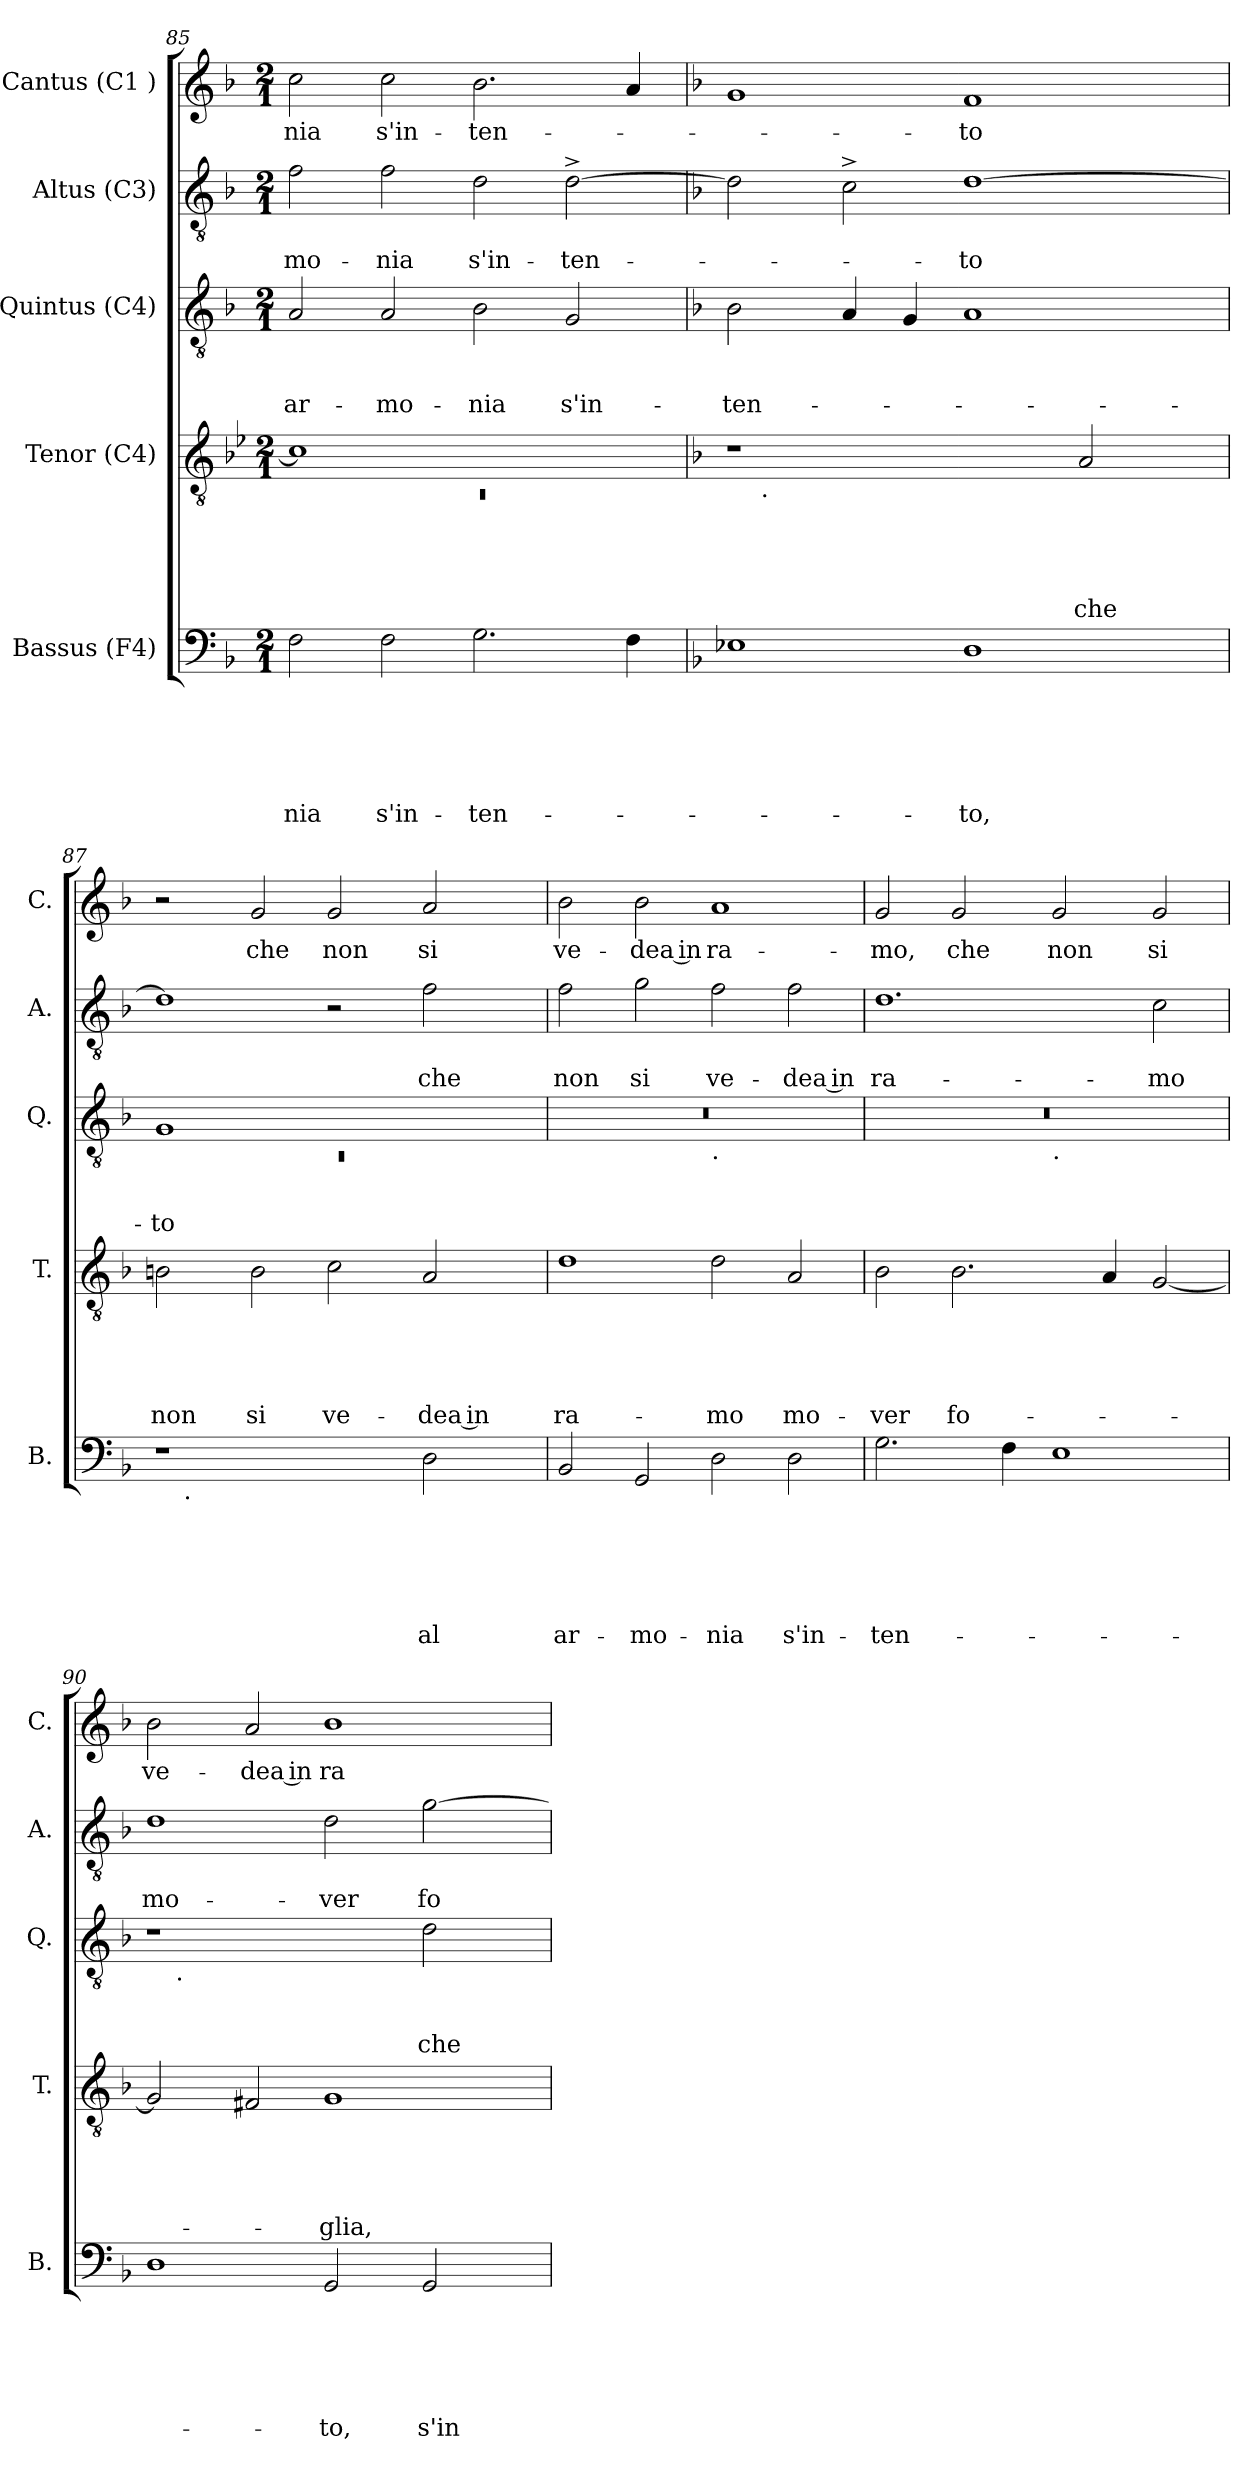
**kern	**text	**text	**text	**text	**text	**text	**kern	**text	**text	**text	**text	**text	**kern	**text	**text	**text	**kern	**text	**text	**kern	**text
*part5	*part5	*part5	*part5	*part5	*part5	*part5	*part4	*part4	*part4	*part4	*part4	*part4	*part3	*part3	*part3	*part3	*part2	*part2	*part2	*part1	*part1
*staff5	*staff5	*staff5	*staff5	*staff5	*staff5	*staff5	*staff4	*staff4	*staff4	*staff4	*staff4	*staff4	*staff3	*staff3	*staff3	*staff3	*staff2	*staff2	*staff2	*staff1	*staff1
*I"Bassus (F4)	*	*	*	*	*	*	*I"Tenor (C4)	*	*	*	*	*	*I"Quintus (C4)	*	*	*	*I"Altus (C3)	*	*	*I"Cantus (C1 )	*
*I'B.	*	*	*	*	*	*	*I'T.	*	*	*	*	*	*I'Q.	*	*	*	*I'A.	*	*	*I'C.	*
*clefF4	*	*	*	*	*	*	*clefGv2	*	*	*	*	*	*clefGv2	*	*	*	*clefGv2	*	*	*clefG2	*
*k[b-]	*	*	*	*	*	*	*k[b-e-]	*	*	*	*	*	*k[b-]	*	*	*	*k[b-]	*	*	*k[b-]	*
*F:	*	*	*	*	*	*	*B-:	*	*	*	*	*	*F:	*	*	*	*F:	*	*	*F:	*
*M2/1	*	*	*	*	*	*	*M2/1	*	*	*	*	*	*M2/1	*	*	*	*M2/1	*	*	*M2/1	*
=85	=85	=85	=85	=85	=85	=85	=85	=85	=85	=85	=85	=85	=85	=85	=85	=85	=85	=85	=85	=85	=85
*	*	*	*	*	*	*	*^	*	*	*	*	*	*	*	*	*	*	*	*	*	*
!	!	!	!	!	!	!LO:LY:b	!	!LO:N:vis=1	!	!	!	!	!	!	!	!	!LO:LY:b	!	!	!LO:LY:b	!	!LO:LY:b
2F\	.	.	.	.	.	-nia	1c]	0rC	.	.	.	.	.	2A/	.	.	ar-	2f\	.	-mo-	2cc\	-nia
!	!	!	!	!	!	!LO:LY:b	!	!	!	!	!	!	!	!	!	!	!LO:LY:b	!	!	!LO:LY:b	!	!LO:LY:b
2F\	.	.	.	.	.	s'in-	.	.	.	.	.	.	.	2A/	.	.	-mo-	2f\	.	-nia	2cc\	s'in-
!	!	!	!	!	!	!LO:LY:b	!	!	!	!	!	!	!	!	!	!	!LO:LY:b	!	!	!LO:LY:b	!	!LO:LY:b
2.G\	.	.	.	.	.	-ten-	1ryy	.	.	.	.	.	.	2B-\	.	.	-nia	2d\	.	s'in-	2.b-\	-ten-
!	!	!	!	!	!	!	!	!	!	!	!	!	!	!	!	!	!LO:LY:b	!	!	!LO:LY:b	!	!
.	.	.	.	.	.	.	.	.	.	.	.	.	.	2G/	.	.	s'in-	[<2d^>\	.	-ten-	.	.
4F\	.	.	.	.	.	.	.	.	.	.	.	.	.	.	.	.	.	.	.	.	4a/	.
!!LO:LB:g=z
=86	=86	=86	=86	=86	=86	=86	=86	=86	=86	=86	=86	=86	=86	=86	=86	=86	=86	=86	=86	=86	=86	=86
*	*	*	*	*	*	*	*k[b-]	*	*	*	*	*	*	*	*	*	*	*	*	*	*	*
*	*	*	*	*	*	*	*F:	*	*	*	*	*	*	*	*	*	*	*	*	*	*	*
!	!	!	!	!	!	!	!	!	!	!	!	!	!	!	!	!	!LO:LY:b	!	!	!	!	!
1E-X	.	.	.	.	.	.	1r	16.ryy	.	.	.	.	.	2B-\	.	.	-ten-	2d\]	.	.	1g	.
!	!	!	!	!	!	!	!	!LO:TX:b:t=.	!	!	!	!	!	!	!	!	!	!	!	!	!	!
.	.	.	.	.	.	.	.	1ryy	.	.	.	.	.	.	.	.	.	.	.	.	.	.
.	.	.	.	.	.	.	.	.	.	.	.	.	.	4A/	.	.	.	2c^>\	.	.	.	.
.	.	.	.	.	.	.	.	.	.	.	.	.	.	4G/	.	.	.	.	.	.	.	.
!	!	!	!	!	!	!LO:LY:b	!	!	!	!	!	!	!	!	!	!	!	!	!	!LO:LY:b	!	!LO:LY:b
1D	.	.	.	.	.	-to,	2ryy	.	.	.	.	.	.	1A	.	.	.	[>1d	.	-to	1f	-to
.	.	.	.	.	.	.	.	2ryy	.	.	.	.	.	.	.	.	.	.	.	.	.	.
!	!	!	!	!	!	!	!	!	!	!	!	!	!LO:LY:b	!	!	!	!	!	!	!	!	!
.	.	.	.	.	.	.	2A/	.	.	.	.	.	che	.	.	.	.	.	.	.	.	.
.	.	.	.	.	.	.	.	4ryy	.	.	.	.	.	.	.	.	.	.	.	.	.	.
.	.	.	.	.	.	.	.	8ryy	.	.	.	.	.	.	.	.	.	.	.	.	.	.
.	.	.	.	.	.	.	.	32ryy	.	.	.	.	.	.	.	.	.	.	.	.	.	.
=87	=87	=87	=87	=87	=87	=87	=87	=87	=87	=87	=87	=87	=87	=87	=87	=87	=87	=87	=87	=87	=87	=87
*	*	*	*	*	*	*	*	*	*	*	*	*	*	*^	*	*	*	*	*	*	*	*
!	!	!	!	!	!	!	!	!	!	!	!	!	!LO:LY:b	!	!LO:N:vis=1	!	!	!LO:LY:b	!	!	!	!	!
*^	*	*	*	*	*	*	*v	*v	*	*	*	*	*	*	*	*	*	*	*	*	*	*	*
1r	16.ryy	.	.	.	.	.	.	2Bn\	.	.	.	.	non	1G	0rC	.	.	-to	1d]	.	.	2r	.
!	!LO:TX:b:t=.	!	!	!	!	!	!	!	!	!	!	!	!	!	!	!	!	!	!	!	!	!	!
.	1ryy	.	.	.	.	.	.	.	.	.	.	.	.	.	.	.	.	.	.	.	.	.	.
!	!	!	!	!	!	!	!	!	!	!	!	!	!LO:LY:b	!	!	!	!	!	!	!	!	!	!LO:LY:b
.	.	.	.	.	.	.	.	2B\	.	.	.	.	si	.	.	.	.	.	.	.	.	2g/	che
!	!	!	!	!	!	!	!	!	!	!	!	!	!LO:LY:b	!	!	!	!	!	!	!	!	!	!LO:LY:b
2ryy	.	.	.	.	.	.	.	2c\	.	.	.	.	ve-	1ryy	.	.	.	.	2r	.	.	2g/	non
.	2ryy	.	.	.	.	.	.	.	.	.	.	.	.	.	.	.	.	.	.	.	.	.	.
!	!	!	!	!	!	!	!LO:LY:b	!	!	!	!	!	!LO:LY:b:rj	!	!	!	!	!	!	!	!LO:LY:b	!	!LO:LY:b
2D\	.	.	.	.	.	.	al	2A/	.	.	.	.	-dea in	.	.	.	.	.	2f\	.	che	2a/	si
.	4ryy	.	.	.	.	.	.	.	.	.	.	.	.	.	.	.	.	.	.	.	.	.	.
.	8ryy	.	.	.	.	.	.	.	.	.	.	.	.	.	.	.	.	.	.	.	.	.	.
.	32ryy	.	.	.	.	.	.	.	.	.	.	.	.	.	.	.	.	.	.	.	.	.	.
=88	=88	=88	=88	=88	=88	=88	=88	=88	=88	=88	=88	=88	=88	=88	=88	=88	=88	=88	=88	=88	=88	=88	=88
!	!	!	!	!	!	!	!LO:LY:b	!	!	!	!	!	!LO:LY:b	!	!	!	!	!	!	!	!LO:LY:b	!	!LO:LY:b
*v	*v	*	*	*	*	*	*	*	*	*	*	*	*	*	*	*	*	*	*	*	*	*	*
2BB-/	.	.	.	.	.	ar-	1d	.	.	.	.	ra-	0r	1ryy	.	.	.	2f\	.	non	2b-\	ve-
!	!	!	!	!	!	!LO:LY:b	!	!	!	!	!	!	!	!	!	!	!	!	!	!LO:LY:b	!	!LO:LY:b:rj
2GG/	.	.	.	.	.	-mo-	.	.	.	.	.	.	.	.	.	.	.	2g\	.	si	2b-\	-dea in
!	!	!	!	!	!	!	!	!	!	!	!	!	!	!LO:TX:b:t=.	!	!	!	!	!	!	!	!
!	!	!	!	!	!	!LO:LY:b	!	!	!	!	!	!LO:LY:b	!	!	!	!	!	!	!	!LO:LY:b	!	!LO:LY:b
2D\	.	.	.	.	.	-nia	2d\	.	.	.	.	-mo	.	1ryy	.	.	.	2f\	.	ve-	1a	ra-
!	!	!	!	!	!	!LO:LY:b	!	!	!	!	!	!LO:LY:b	!	!	!	!	!	!	!	!LO:LY:b:rj	!	!
2D\	.	.	.	.	.	s'in-	2A/	.	.	.	.	mo-	.	.	.	.	.	2f\	.	-dea in	.	.
=89	=89	=89	=89	=89	=89	=89	=89	=89	=89	=89	=89	=89	=89	=89	=89	=89	=89	=89	=89	=89	=89	=89
!	!	!	!	!	!	!LO:LY:b	!	!	!	!	!	!LO:LY:b	!	!	!	!	!	!	!	!LO:LY:b	!	!LO:LY:b
2.G\	.	.	.	.	.	-ten-	2B-\	.	.	.	.	-ver	0r	1ryy	.	.	.	1.d	.	ra-	2g/	-mo,
!	!	!	!	!	!	!	!	!	!	!	!	!LO:LY:b	!	!	!	!	!	!	!	!	!	!LO:LY:b
.	.	.	.	.	.	.	2.B-\	.	.	.	.	fo-	.	.	.	.	.	.	.	.	2g/	che
4F\	.	.	.	.	.	.	.	.	.	.	.	.	.	.	.	.	.	.	.	.	.	.
!	!	!	!	!	!	!	!	!	!	!	!	!	!	!LO:TX:b:t=.	!	!	!	!	!	!	!	!
!	!	!	!	!	!	!	!	!	!	!	!	!	!	!	!	!	!	!	!	!	!	!LO:LY:b
1E	.	.	.	.	.	.	.	.	.	.	.	.	.	1ryy	.	.	.	.	.	.	2g/	non
.	.	.	.	.	.	.	4A/	.	.	.	.	.	.	.	.	.	.	.	.	.	.	.
!	!	!	!	!	!	!	!	!	!	!	!	!	!	!	!	!	!	!	!	!LO:LY:b	!	!LO:LY:b
.	.	.	.	.	.	.	[<2G/	.	.	.	.	.	.	.	.	.	.	2c\	.	-mo	2g/	si
!!LO:LB:g=z
=90	=90	=90	=90	=90	=90	=90	=90	=90	=90	=90	=90	=90	=90	=90	=90	=90	=90	=90	=90	=90	=90	=90
!	!	!	!	!	!	!	!	!	!	!	!	!	!	!	!	!	!	!	!	!LO:LY:b	!	!LO:LY:b
1D	.	.	.	.	.	.	2G/]	.	.	.	.	.	1r	16.ryy	.	.	.	1d	.	mo-	2b-\	ve-
!	!	!	!	!	!	!	!	!	!	!	!	!	!	!LO:TX:b:t=.	!	!	!	!	!	!	!	!
.	.	.	.	.	.	.	.	.	.	.	.	.	.	1ryy	.	.	.	.	.	.	.	.
!	!	!	!	!	!	!	!	!	!	!	!	!	!	!	!	!	!	!	!	!	!	!LO:LY:b:rj
.	.	.	.	.	.	.	2F#/	.	.	.	.	.	.	.	.	.	.	.	.	.	2a/	-dea in
!	!	!	!	!	!	!LO:LY:b	!	!	!	!	!	!LO:LY:b	!	!	!	!	!	!	!	!LO:LY:b	!	!LO:LY:b
2GG/	.	.	.	.	.	-to,	1G	.	.	.	.	-glia,	2ryy	.	.	.	.	2d\	.	-ver	1b-	ra-
.	.	.	.	.	.	.	.	.	.	.	.	.	.	2ryy	.	.	.	.	.	.	.	.
!	!	!	!	!	!	!LO:LY:b	!	!	!	!	!	!	!	!	!	!	!LO:LY:b	!	!	!LO:LY:b	!	!
2GG/	.	.	.	.	.	s'in-	.	.	.	.	.	.	2d\	.	.	.	che	[>2g\	.	fo-	.	.
.	.	.	.	.	.	.	.	.	.	.	.	.	.	4ryy	.	.	.	.	.	.	.	.
.	.	.	.	.	.	.	.	.	.	.	.	.	.	8ryy	.	.	.	.	.	.	.	.
.	.	.	.	.	.	.	.	.	.	.	.	.	.	32ryy	.	.	.	.	.	.	.	.
*	*	*	*	*	*	*	*	*	*	*	*	*	*v	*v	*	*	*	*	*	*	*	*
=	=	=	=	=	=	=	=	=	=	=	=	=	=	=	=	=	=	=	=	=	=
*-	*-	*-	*-	*-	*-	*-	*-	*-	*-	*-	*-	*-	*-	*-	*-	*-	*-	*-	*-	*-	*-
